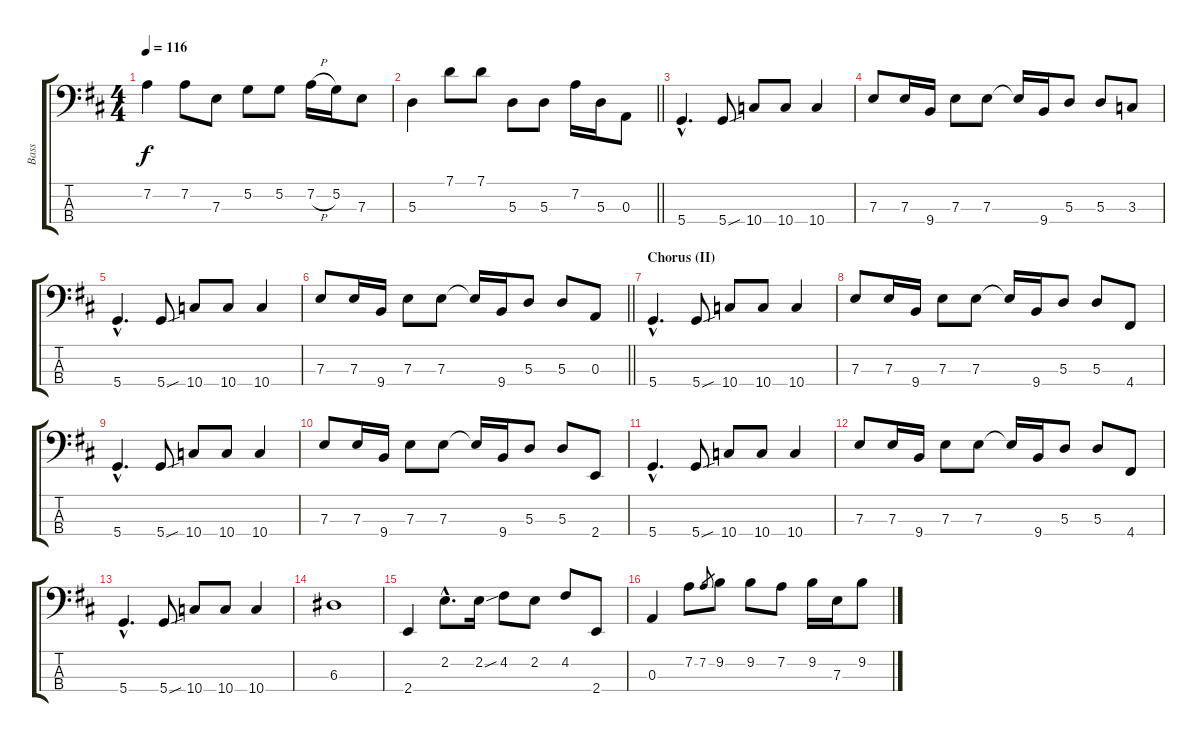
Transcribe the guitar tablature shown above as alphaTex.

\track ("Bass" "Bass") {instrument electricbassfinger}
\staff {score tabs}
\tuning (G2 D2 A1 D1) {hide}
\ts (4 4)
\tempo 116
\clef f4
\ks d
7.2.4{dy f} 7.2.8 7.3.8 5.2.8 5.2.8 7.2{h}.16 5.2.16 7.3.8 |
\barLineRight lightlight
5.3.4 7.1.8 7.1.8 5.3.8 5.3.8 7.2.16 5.3.16 0.3.8 |
5.4{hac}.4{d} 5.4{sou}.8 10.4.8 10.4.8 10.4.4 |
7.3.8 7.3.16 9.4.16 7.3.8 7.3.8 7.3{t}.16 9.4.16 5.3.8 5.3.8 3.3.8 |
5.4{hac}.4{d} 5.4{sou}.8 10.4.8 10.4.8 10.4.4 |
\barLineRight lightlight
7.3.8 7.3.16 9.4.16 7.3.8 7.3.8 7.3{t}.16 9.4.16 5.3.8 5.3.8 0.3.8 |
\section ("" "Chorus (II)")
5.4{hac}.4{d} 5.4{sou}.8 10.4.8 10.4.8 10.4.4 |
7.3.8 7.3.16 9.4.16 7.3.8 7.3.8 7.3{t}.16 9.4.16 5.3.8 5.3.8 4.4.8 |
5.4{hac}.4{d} 5.4{sou}.8 10.4.8 10.4.8 10.4.4 |
7.3.8 7.3.16 9.4.16 7.3.8 7.3.8 7.3{t}.16 9.4.16 5.3.8 5.3.8 2.4.8 |
5.4{hac}.4{d} 5.4{sou}.8 10.4.8 10.4.8 10.4.4 |
7.3.8 7.3.16 9.4.16 7.3.8 7.3.8 7.3{t}.16 9.4.16 5.3.8 5.3.8 4.4.8 |
5.4{hac}.4{d} 5.4{sou}.8 10.4.8 10.4.8 10.4.4 |
6.3.1 |
2.4.4 2.2{hac}.8{d} 2.2{sou}.16 4.2.8 2.2.8 4.2.8 2.4.8 |
0.3.4 7.2.8 7.2.8{gr} 9.2.8 9.2.8 7.2.8 9.2.16 7.3.16 9.2.8
